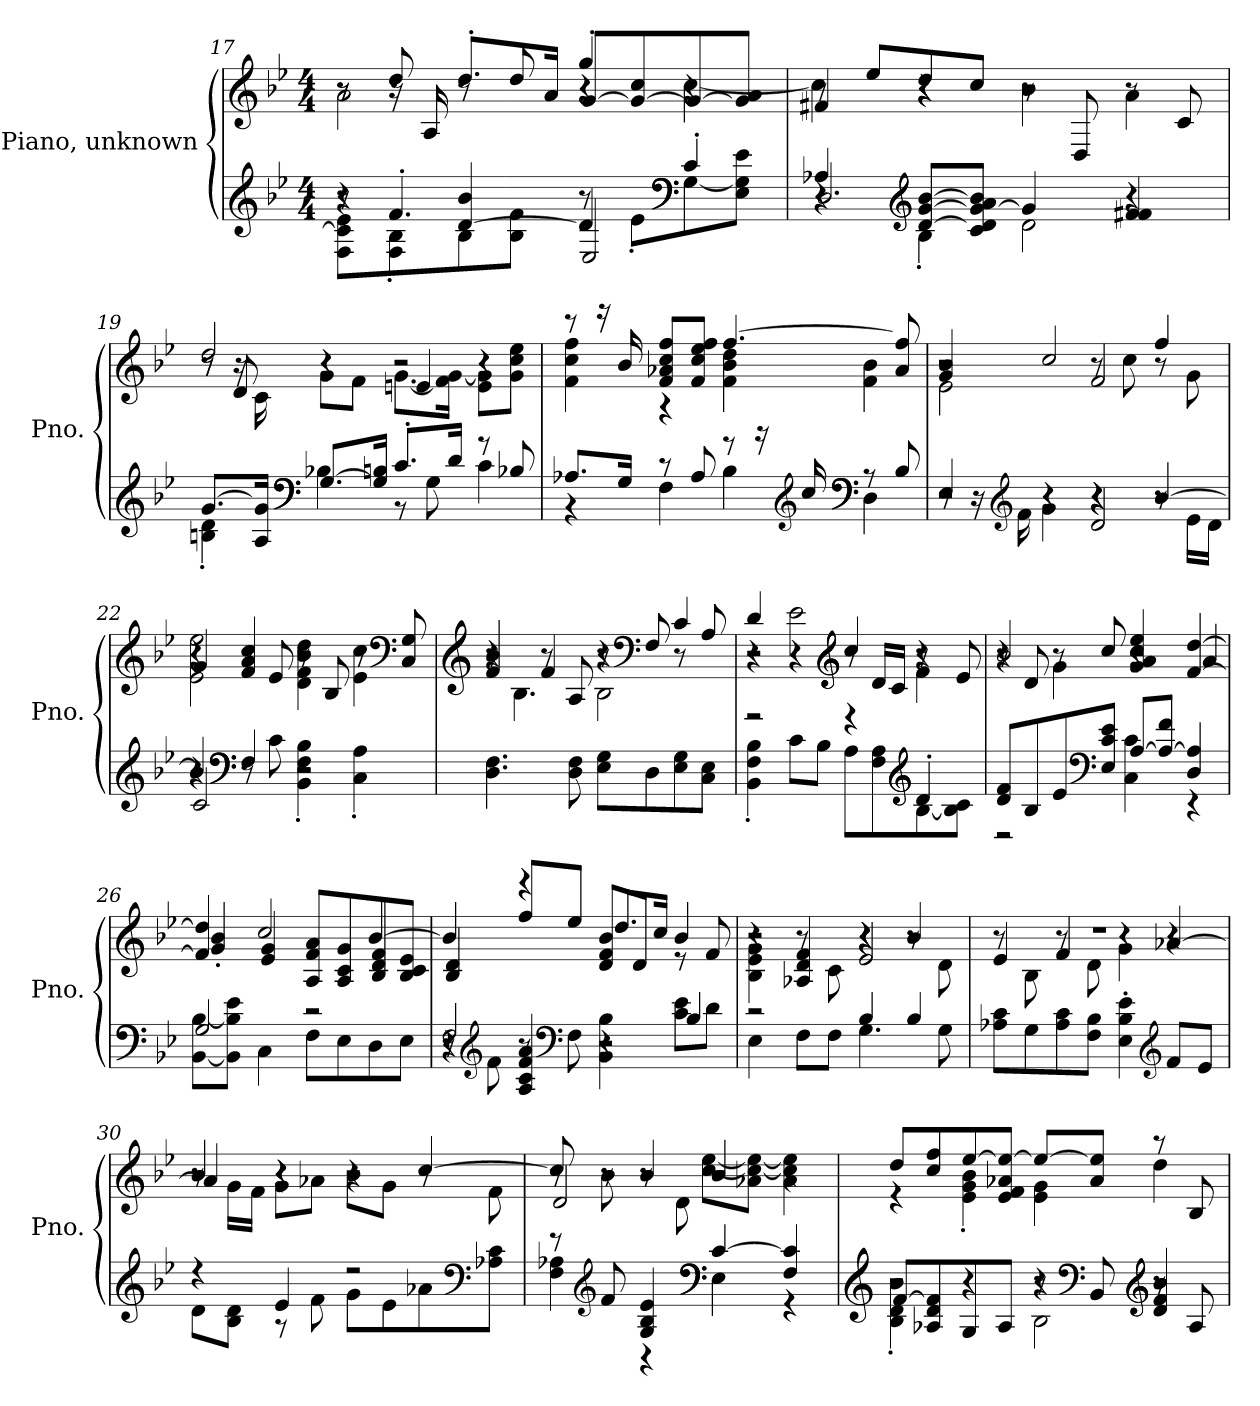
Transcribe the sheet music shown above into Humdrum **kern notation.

**kern	**kern
*part1	*part1
*staff2	*staff1
*I"Piano, unknown	*
*I'Pno.	*
!!LO:LB:g=z
*clefG2	*clefG2
*k[b-e-]	*k[b-e-]
*M4/4	*M4/4
=17	=17
*^	*^
*	*^	*	*^
4r	8F\ 8c\] 8e-\L	8r	8r	2a\	8r
.	8F\' 8B-\'	4.f'/	8dd/	.	16r
.	.	.	.	.	16A/
[4d/ 4b-/	8B-\	.	8r	.	8.dd'/L
.	8B-\ 8f\J	.	8dd/	.	.
.	.	.	.	.	16a/Jk
4d/]	8r	2E-/	4gg'/	4r	[8g/L
.	8e-'\L	.	.	.	8g/_ 8cc/
*clefF4	*	*	*	*	*
4c'/	[8G\	.	4r	[4cc\	8g/_
.	8E-\ 8G\] 8e-\J	.	.	.	8g/] 8a/J
=18	=18	=18	=18	=18	=18
4A-X/	4r	2.D/	4f#X/	4cc\]	8r
.	.	.	.	.	8ee-/L
*clefG2	*	*	*	*	*
[8d/ [8g/ [8b-/L	4B-'\	.	4r	4r	8dd/
8c/ 8d/] 8g/_ 8a/ 8b-/]J	.	.	.	.	8cc/J
4g/]	2d\	.	2r	4b-\	8r
.	.	.	.	.	8D/
4f/ 4f#X/	.	4r	.	4a\	8r
.	.	.	.	.	8c/
*	*v	*v	*	*	*
!!LO:LB:g=z	!!	!!
=19	=19	=19	=19	=19
[8.g/L	4Bn\' 4d\'	2dd/	8r	8r
.	.	.	16r	8d/
16A/ 16g/]Jk	.	.	16c\	.
*clefF4	*	*	*	*
[8.G/L	4B-X\	.	8g\L	4r
.	.	.	8f\J	.
16G/] 16Bn/Jk	.	.	.	.
8.c'/L	8r	2r	[8.g\L	4en/
.	8G\	.	.	.
16d/Jk	.	.	16f\ 16g\_Jk	.
8r	4c\	.	8e\ 8g\]L	4r
8B-X/	.	.	8g\ 8cc\ 8ee-\J	.
*	*	*	*v	*v
=20	=20	=20	=20
8.A-X/L	4r	8r	4f\ 4cc\ 4ff\
.	.	16r	.
16G/Jk	.	16b-/	.
8r	4F\	8f/ 8a-X/ 8cc/ 8ff/L	4r
8A-/	.	8f/ 8cc/ 8ee-/ 8ff/J	.
8r	4B-\	[4.ff/	4f\ 4b-\ 4dd\
16r	.	.	.
*clefG2	*	*	*
16cc/	.	.	.
*clefF4	*	*	*
8r	4D\	.	4f\ 4b-\
8B-/	.	8a-/ 8ff/]	.
!!LO:PB:g=z
=21	=21	=21	=21
*	*^	*	*^
2r	8r	4E-/	4g/ 4b-/	2e-\	2r
.	16r	.	.	.	.
*clefG2	*	*	*	*	*
.	16f\	.	.	.	.
.	4g\	4r	2cc/	.	.
4r	4r	2d/	.	8r	2f/
.	.	.	.	8cc\	.
[4b-/	8r	.	4ff/	8r	.
.	16e-\LL	.	.	8g\	.
.	16d\JJ	.	.	.	.
=22	=22	=22	=22	=22	=22
4b-/]	4r	2c/	4r	2e-\ 2ee-\	4g/
*clefF4	*	*	*	*	*
4F/	8r	.	4f/ 4a/ 4cc/	.	8r
.	8c\	.	.	.	8e-/
2r	4BB-\' 4F\' 4B-\'	2r	2r	4d\ 4f\ 4b-\ 4dd\	8r
.	.	.	.	.	8B-/
.	4C\' 4A\'	.	.	4e-\ 4cc\	8r
*	*	*	*clefF4	*	*
.	.	.	.	.	8C/ 8G/
*v	*v	*v	*	*	*
=23	=23	=23	=23
*	*clefG2	*	*
4.D\ 4.F\	4f/ 4b-/	8r	4r
.	.	4.B-\	.
.	4f/	.	8r
8D\ 8F\	.	.	8A/
8E-\ 8G\L	4r	2B-\	8r
*	*clefF4	*	*
8D\	.	.	8F/
8E-\ 8G\	4c/	.	8r
8C\ 8E-\J	.	.	8A/
!!LO:LB:g=z	!!	!!
=24	=24	=24	=24
*^	*	*	*
2r	4BB-\' 4F\' 4B-\'	2r	4r	4d/
.	8c\L	.	2e-\	4r
.	8B-\J	.	.	.
*	*	*clefG2	*	*
4r	8A\L	4cc/	.	8r
.	8F\ 8A\	.	.	16d/LL
.	.	.	.	16c/JJ
*clefG2	*	*	*	*
4d'/	[8B-\	4r	4f\	8r
.	8B-\] 8c\J	.	.	8e-/
=25	=25	=25	=25	=25
8d/ 8f/L	2r	2b-/	4r	8r
8B-/	.	.	.	8d/
8e-/	.	.	4g\	8r
*clefF4	*	*	*	*
8E-/ 8c/ 8e-/J	.	.	.	8cc/
[8A/L	4C\ 4c\	4r	2r	4g/ 4a/ 4cc/ 4ee-/
8A/_ 8f/J	.	.	.	.
4D/ 4A/]	4r	[4f/ [4dd/	.	4a/
*	*	*	*v	*v
=26	=26	=26	=26
2G/	[8BB-\ [8B-\L	4f/] 4dd/]	4g/' 4b-/'
.	8BB-\] 8B-\] 8e-\J	.	.
.	4C\	2cc/	4e-/ 4g/
2r	8F\L	.	8A/ 8f/ 8a/L
.	8E-\	.	8A/ 8c/ 8g/
.	8D\	[4b-/	8B-/ 8d/ 8f/
.	8E-\J	.	8B-/ 8c/ 8e-/J
!!LO:LB:g=z	!!
=27	=27	=27	=27
*	*^	*	*
4r	8r	2F/	4b-/]	4B-/ 4d/
*clefG2	*	*	*	*
.	8f\	.	.	.
4A/ 4c/ 4f/ 4a/	8r	.	4r	8ff/L
*clefF4	*	*	*	*
.	8F\	.	.	8ee-/J
2r	4BB-\ 4B-\	4r	8d/ 8f/ 8b-/L	8.dd/L
.	.	.	8d/J	.
.	.	.	.	16cc/Jk
.	8c\ 8e-\L	4B-/	4b-/	8r
.	8d\J	.	.	8f/
*	*v	*v	*	*
=28	=28	=28	=28
*	*	*	*^
2r	4E-\	2r	4B-\ 4e-\ 4g\	4r
.	8F\L	.	8r	4A-X/ 4d/ 4f/
.	8F\J	.	8c\	.
4B-/	4.G\	4r	4r	2e-/
4B-/	.	4b-/	8r	.
.	8G\	.	8d\	.
*v	*v	*	*	*
=29	=29	=29	=29
8A-X\ 8c\L	1r	8r	4e-/
8G\	.	8B-\	.
8A-\ 8c\	.	8r	4f/
8F\ 8B-\J	.	8d\	.
4E-\' 4B-\' 4e-\'	.	4g\	4r
*clefG2	*	*	*
8f/L	.	4r	[4a-X/
8e-/J	.	.	.
!!LO:LB:g=z	!!	!!
=30	=30	=30	=30
*^	*	*	*
4r	8d\L	4b-/	8r	4a-/]
.	8B-\ 8d\J	.	16g\LL	.
.	.	.	16f\JJ	.
4e-/	8r	4r	8g\L	4r
.	8f\	.	8a-X\J	.
2r	8g\L	4r	8b-\L	2r
.	8e-\	.	8g\J	.
.	8a-X\	[4cc/	8r	.
*clefF4	*	*	*	*
.	8A-X\ 8c\J	.	8f\	.
=31	=31	=31	=31	=31
8r	4F\ 4A-X\	8cc/]	8r	2d/
*clefG2	*	*	*	*
8f/	.	8r	8b-\	.
4G/ 4B-/ 4e-/	4r	4b-/	8r	.
.	.	.	8d\	.
*clefF4	*	*	*	*
[4c/	4E-\	4b-/	[8cc\ [8ee-\L	2r
.	.	.	8a-X\ 8cc\_ 8ee-\_J	.
4F/ 4c/]	4r	4r	4a-\ 4cc\] 4ee-\]	.
*v	*v	*	*	*
*	*v	*v	*v
=32	=32
*clefG2	*
*^	*^
*	*^	*	*
2r	4B-\' 4d\' 4b-\'	[8f/L	8dd/L	4r
.	.	8A-X/ 8d/ 8f/]	8cc/ 8ff/	.
.	4r	8G/	[8ee-/	4e-\' 4g\' 4b-\'
.	.	8A-/J	8e-/ 8f/ 8a-X/ 8ee-/_J	.
4r	2B-\	8r	8ee-/L_	4e-\ 4g\
*clefF4	*	*	*	*
.	.	8BB-/	8a-/ 8ee-/]J	.
*clefG2	*	*	*	*
4d/ 4f/ 4b-/	.	8r	8r	4dd\
.	.	8A-/	8B-/	.
*v	*v	*v	*	*
*	*v	*v
=	=
*-	*-
